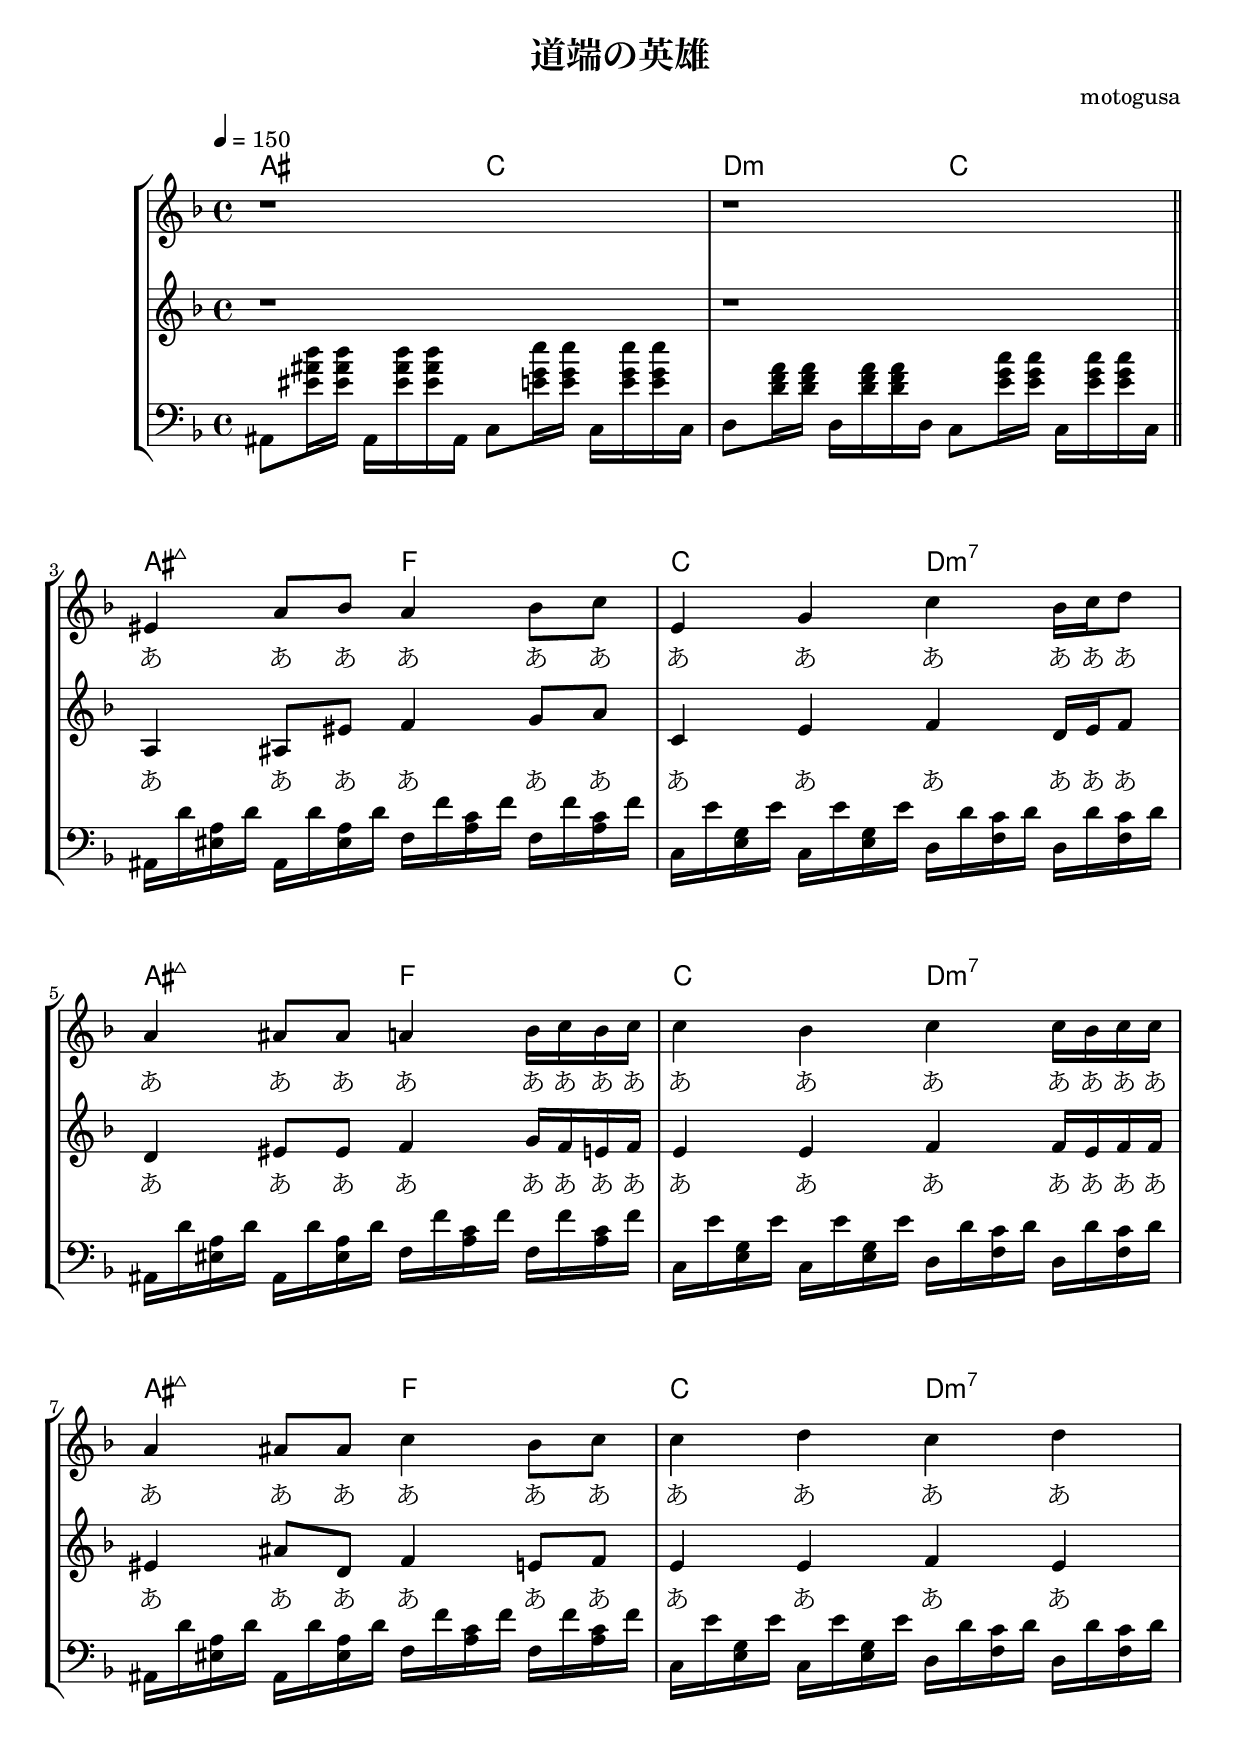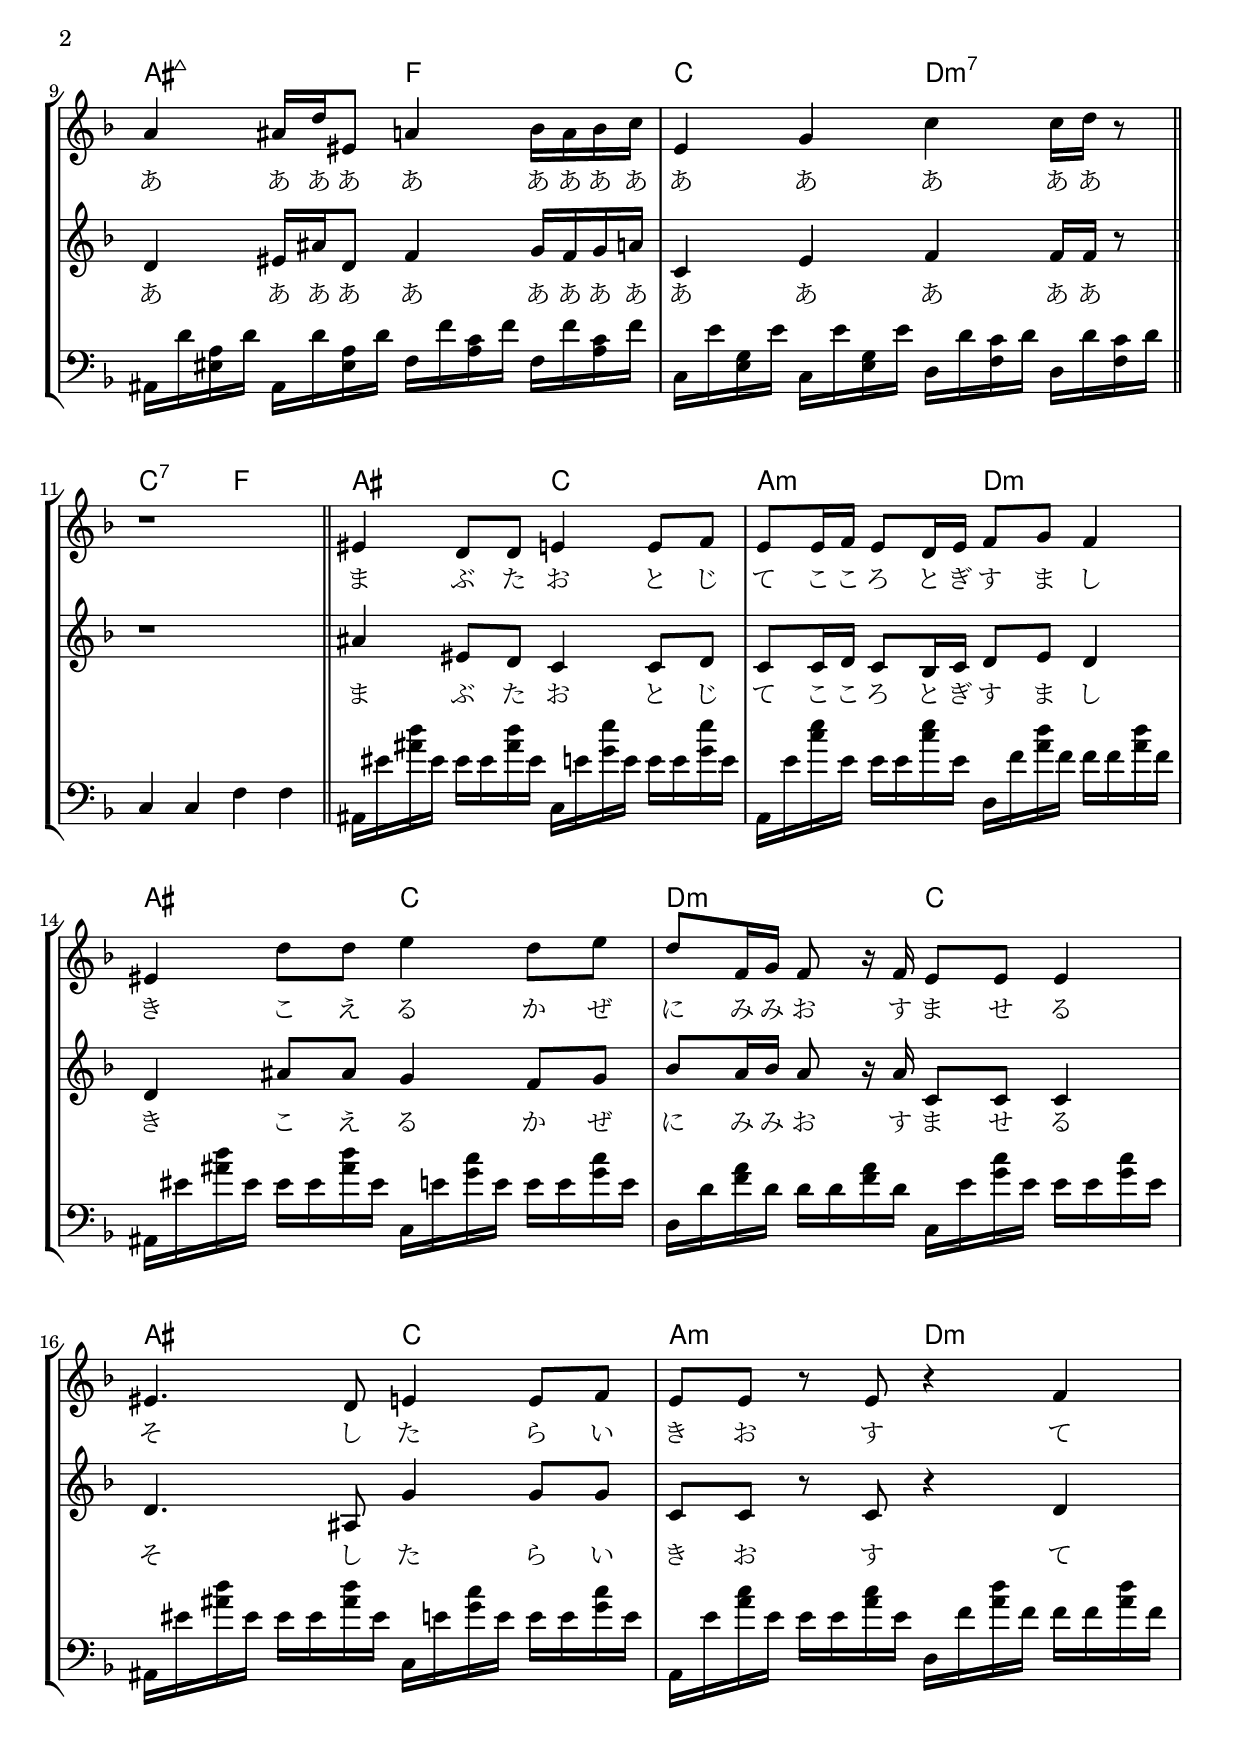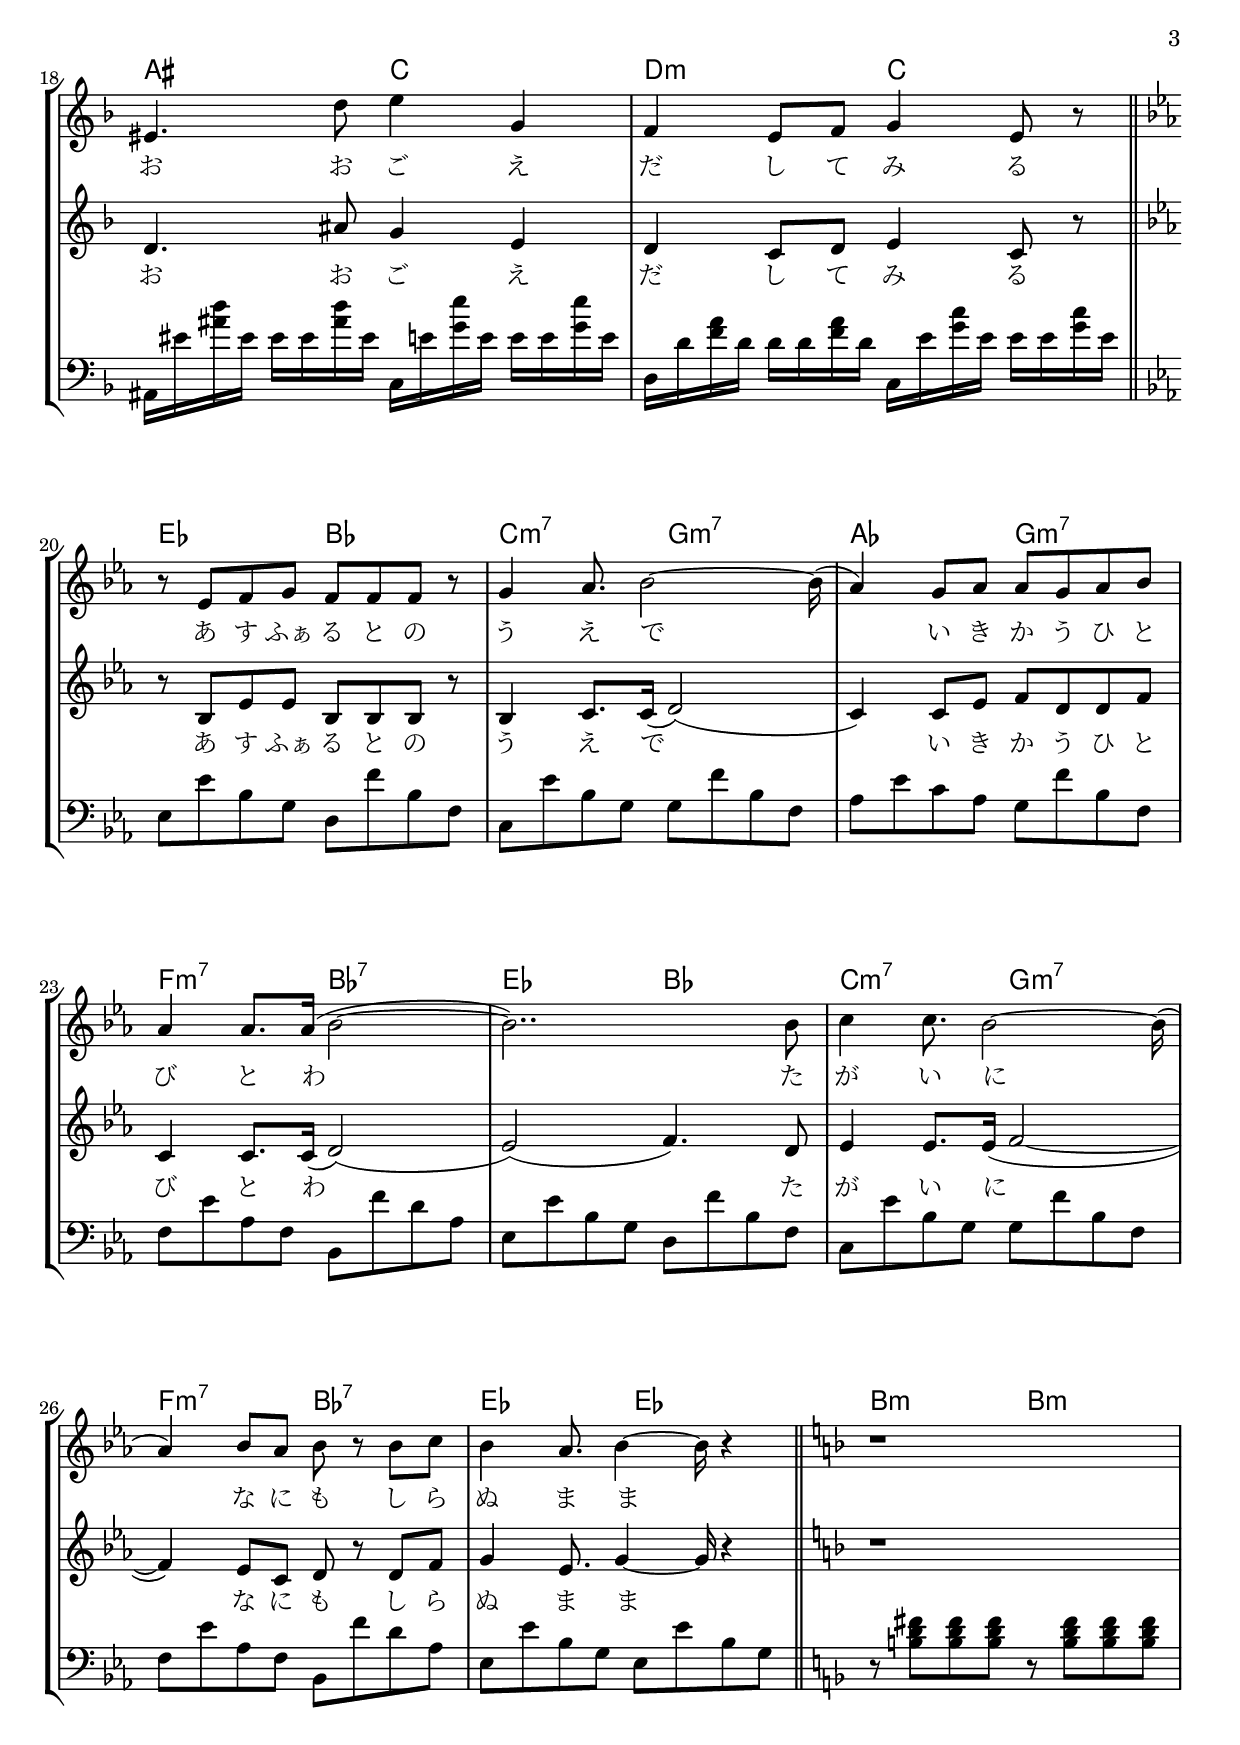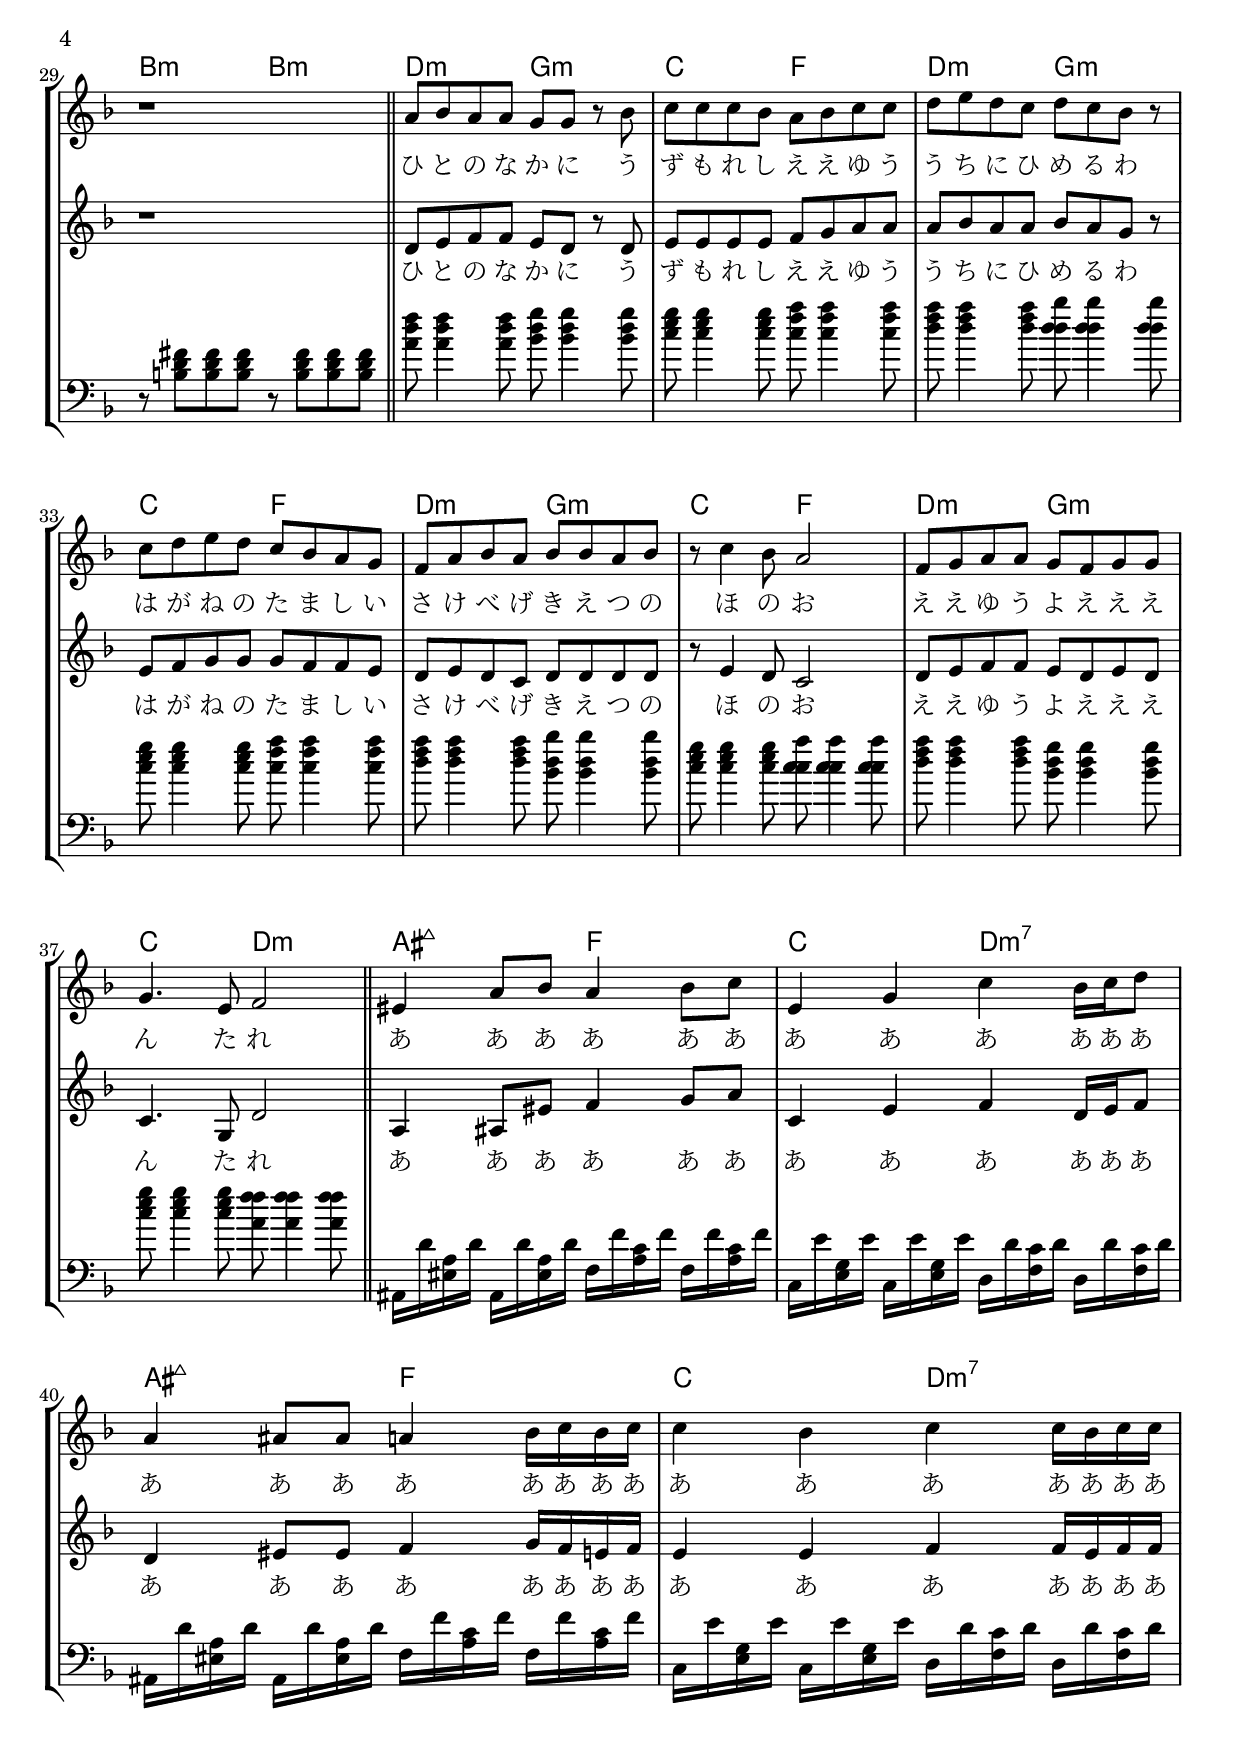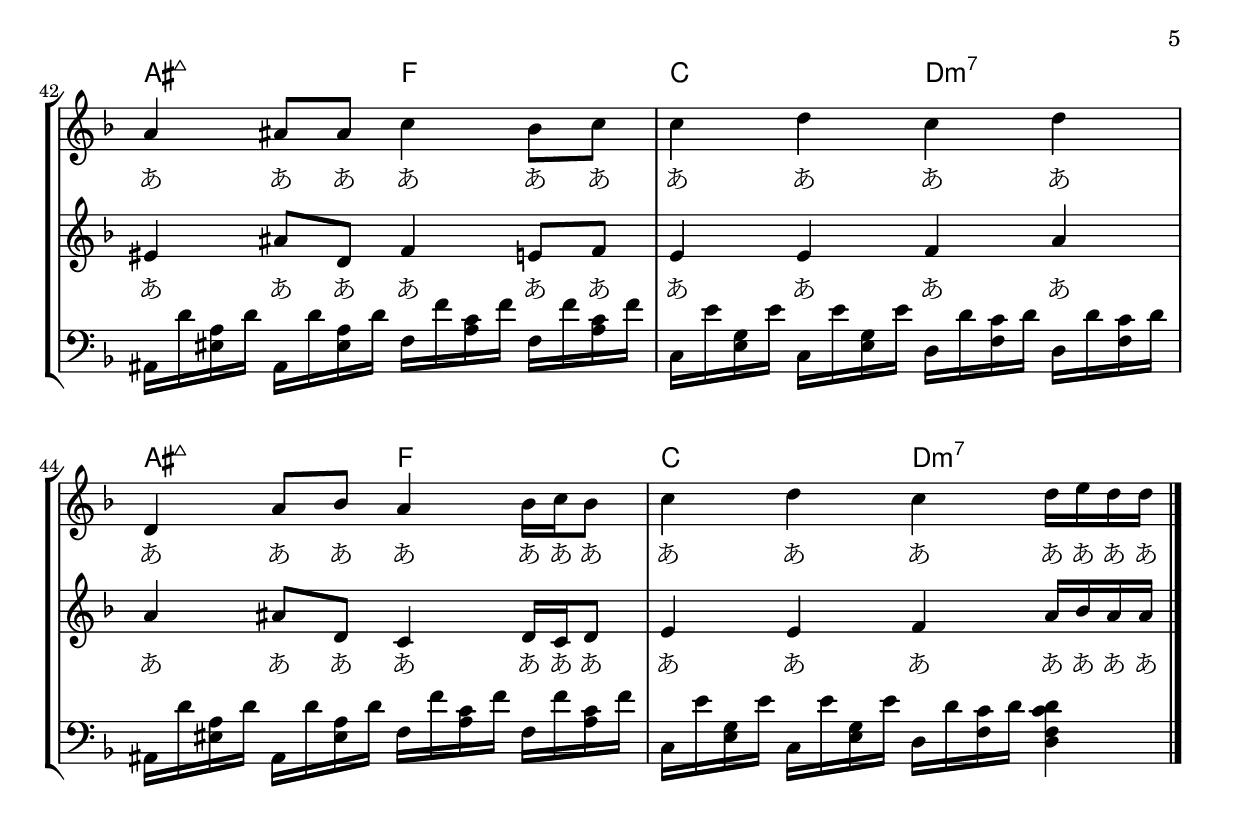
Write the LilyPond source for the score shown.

\version "2.12.1"

\header {
	title = \markup {道端の英雄}
	composer = \markup \center-column {motogusa}
}

harmony = \chordmode {
	ais2 c d:m c 

	ais:maj7 f c d:min7 ais:maj7 f c d:min7 ais:maj7 f c d:min7 ais:maj7 f c d:min7 

	c:7 f 

	ais c a:m d:m ais c d:m c ais c a:m d:m ais c d:m c 

	es bes c:min7 g:min7 as g:min7 f:min7 bes:7 es bes c:min7 g:min7 f:min7 bes:7 es es 

	b:m b:m b:m b:m 

	d:m g:m c f d:m g:m c f d:m g:m c f d:m g:m c d:m 

	ais:maj7 f c d:min7 ais:maj7 f c d:min7 ais:maj7 f c d:min7 ais:maj7 f c d:min7 
}

melody = {
	\key f \major
	\tempo 4 = 150
	r1 | r1   
	\set Staff.midiInstrument = #"Violin"
	eis'4  a'8  bes'8  a'4  bes'8  c''8 
	e'4  g'4  c''4  bes'16  c''16  d''8 
	a'4  ais'8  ais'8  a'4  bes'16  c''16  bes'16  c''16 
	c''4  bes'4  c''4  c''16  bes'16  c''16  c''16 
	a'4  ais'8  ais'8  c''4  bes'8  c''8 
	c''4  d''4  c''4  d''4 
	a'4  ais'16  d''16  eis'8  a'4  bes'16  a'16  bes'16  c''16 
	e'4  g'4  c''4  c''16  d''16  	r8 	r1   
	\set Staff.midiInstrument = #"mmi0.42"
	eis'4  d'8  d'8  e'4  e'8  f'8 
	e'8  e'16  f'16  e'8  d'16  e'16  f'8  g'8  f'4 
	eis'4  d''8  d''8  e''4  d''8  e''8 
	d''8  f'16  g'16  f'8  r16  f'16  e'8  e'8  e'4 
	eis'4.  d'8  e'4  e'8  f'8 
	e'8  e'8  r8  e'8  r4  f'4 
	eis'4.  d''8  e''4  g'4 
	f'4  e'8  f'8  g'4  e'8  	r8 	\set Staff.midiInstrument = #"mmi0.42"
		\key es \major
r8 es'8  f'8  g'8  f'8  f'8  f'8  r8 
	g'4  as'8.  bes'2~bes'16 
	(as'4)  g'8  as'8  as'8  g'8  as'8  bes'8 
	as'4  as'8.  as'16  (bes'2~ 
	bes'2..)  bes'8 
	c''4  c''8.  bes'2~bes'16 
	(as'4)  bes'8  as'8  bes'8  r8  bes'8  c''8 
	bes'4  as'8.  bes'4~bes'16  	r4 	\key f \major
	r1 | r1   
	\set Staff.midiInstrument = #"mmi0.42"
	a'8  bes'8  a'8  a'8  g'8  g'8  r8  bes'8 
	c''8  c''8  c''8  bes'8  a'8  bes'8  c''8  c''8 
	d''8  e''8  d''8  c''8  d''8  c''8  bes'8  r8 
	c''8  d''8  e''8  d''8  c''8  bes'8  a'8  g'8 
	f'8  a'8  bes'8  a'8  bes'8  bes'8  a'8  bes'8 
	r8  c''4  bes'8  a'2 
	f'8  g'8  a'8  a'8  g'8  f'8  g'8  g'8 
	g'4.  e'8  f'2
	\set Staff.midiInstrument = #"Violin"
	eis'4  a'8  bes'8  a'4  bes'8  c''8 
	e'4  g'4  c''4  bes'16  c''16  d''8 
	a'4  ais'8  ais'8  a'4  bes'16  c''16  bes'16  c''16 
	c''4  bes'4  c''4  c''16  bes'16  c''16  c''16 
	a'4  ais'8  ais'8  c''4  bes'8  c''8 
	c''4  d''4  c''4  d''4 
	d'4  a'8  bes'8  a'4  bes'16  c''16  bes'8 
	c''4  d''4  c''4  d''16  e''16  d''16  d''16
	\bar "|."
}

words = \lyricmode {
	
	あ  あ  あ  あ  あ  あ  あ  あ  あ  あ  あ  あ  あ  あ  あ  あ  あ  あ  あ  あ  あ  あ  あ  あ  あ  あ  あ  あ  あ  あ  あ  あ  あ  あ  あ  あ  あ  あ  あ  あ  あ  あ  あ  あ  あ  あ  あ  あ  あ  あ  あ  
	
	ま  ぶ  た  お  と  じ  て  こ  こ  ろ  と  ぎ  す  ま  し  き  こ  え  る  か  ぜ  に  み  み  お  す  ま  せ  る  そ  し  た  ら  い  き  お  す  て  お  お  ご  え  だ  し  て  み  る  
	あ  す  ふぁ  る  と  の  う  え  で  い  き  か  う  ひ  と  び  と  わ  た  が  い  に  な  に  も  し  ら  ぬ  ま  ま  
	
	ひ  と  の  な  か  に  う  ず  も  れ  し  え  え  ゆ  う  う  ち  に  ひ  め  る  わ  は  が  ね  の  た  ま  し  い  さ  け  べ  げ  き  え  つ  の  ほ  の  お  え  え  ゆ  う  よ  え  え  え  ん  た  れ  
	あ  あ  あ  あ  あ  あ  あ  あ  あ  あ  あ  あ  あ  あ  あ  あ  あ  あ  あ  あ  あ  あ  あ  あ  あ  あ  あ  あ  あ  あ  あ  あ  あ  あ  あ  あ  あ  あ  あ  あ  あ  あ  あ  あ  あ  あ  あ  あ  あ  あ  あ  
}

secondmelody = {
	\key f \major
	\tempo 4 = 150
	r1 | r1   
	\set Staff.midiInstrument = #"Electric Grand"
	a4  ais8  eis'8  f'4  g'8  a'8 
	c'4  e'4  f'4  d'16  e'16  f'8 
	d'4  eis'8  eis'8  f'4  g'16  f'16  e'16  f'16 
	e'4  e'4  f'4  f'16  e'16  f'16  f'16 
	eis'4  ais'8  d'8  f'4  e'8  f'8 
	e'4  e'4  f'4  e'4 
	d'4  eis'16  ais'16  d'8  f'4  g'16  f'16  g'16  a'16 
	c'4  e'4  f'4  f'16  f'16  	r8 	r1   
	\set Staff.midiInstrument = #"Electric Grand"
	ais'4  eis'8  d'8  c'4  c'8  d'8 
	c'8  c'16  d'16  c'8  bes16  c'16  d'8  e'8  d'4 
	d'4  ais'8  ais'8  g'4  f'8  g'8 
	bes'8  a'16  bes'16  a'8  r16  a'16  c'8  c'8  c'4 
	d'4.  ais8  g'4  g'8  g'8 
	c'8  c'8  r8  c'8  r4  d'4 
	d'4.  ais'8  g'4  e'4 
	d'4  c'8  d'8  e'4  c'8  	r8 	\set Staff.midiInstrument = #"Electric Grand"
		\key es \major
r8 bes8  es'8  es'8  bes8  bes8  bes8  r8 
	bes4  c'8.  c'16  (d'2) 
	(c'4)  c'8  es'8  f'8  d'8  d'8  f'8 
	c'4  c'8.  c'16  (d'2) 
	(es'2)  (f'4.)  d'8 
	es'4  es'8.  es'16  (f'2~ 
	f'4)  es'8  c'8  d'8  r8  d'8  f'8 
	g'4  es'8.  g'4~g'16  	r4 	\key f \major
	r1 | r1   
	\set Staff.midiInstrument = #"Electric Grand"
	d'8  e'8  f'8  f'8  e'8  d'8  r8  d'8 
	e'8  e'8  e'8  e'8  f'8  g'8  a'8  a'8 
	a'8  bes'8  a'8  a'8  bes'8  a'8  g'8  r8 
	e'8  f'8  g'8  g'8  g'8  f'8  f'8  e'8 
	d'8  e'8  d'8  c'8  d'8  d'8  d'8  d'8 
	r8  e'4  d'8  c'2 
	d'8  e'8  f'8  f'8  e'8  d'8  e'8  d'8 
	c'4.  g8  d'2
	\set Staff.midiInstrument = #"Electric Grand"
	a4  ais8  eis'8  f'4  g'8  a'8 
	c'4  e'4  f'4  d'16  e'16  f'8 
	d'4  eis'8  eis'8  f'4  g'16  f'16  e'16  f'16 
	e'4  e'4  f'4  f'16  e'16  f'16  f'16 
	eis'4  ais'8  d'8  f'4  e'8  f'8 
	e'4  e'4  f'4  a'4 
	a'4  ais'8  d'8  c'4  d'16  c'16  d'8 
	e'4  e'4  f'4  a'16  bes'16  a'16  a'16
	\bar "|."
}

secondwords = \lyricmode {
	
	あ  あ  あ  あ  あ  あ  あ  あ  あ  あ  あ  あ  あ  あ  あ  あ  あ  あ  あ  あ  あ  あ  あ  あ  あ  あ  あ  あ  あ  あ  あ  あ  あ  あ  あ  あ  あ  あ  あ  あ  あ  あ  あ  あ  あ  あ  あ  あ  あ  あ  あ  
	
	ま  ぶ  た  お  と  じ  て  こ  こ  ろ  と  ぎ  す  ま  し  き  こ  え  る  か  ぜ  に  み  み  お  す  ま  せ  る  そ  し  た  ら  い  き  お  す  て  お  お  ご  え  だ  し  て  み  る  
	あ  す  ふぁ  る  と  の  う  え  で  い  き  か  う  ひ  と  び  と  わ  た  が  い  に  な  に  も  し  ら  ぬ  ま  ま  
	
	ひ  と  の  な  か  に  う  ず  も  れ  し  え  え  ゆ  う  う  ち  に  ひ  め  る  わ  は  が  ね  の  た  ま  し  い  さ  け  べ  げ  き  え  つ  の  ほ  の  お  え  え  ゆ  う  よ  え  え  え  ん  た  れ  
	あ  あ  あ  あ  あ  あ  あ  あ  あ  あ  あ  あ  あ  あ  あ  あ  あ  あ  あ  あ  あ  あ  あ  あ  あ  あ  あ  あ  あ  あ  あ  あ  あ  あ  あ  あ  あ  あ  あ  あ  あ  あ  あ  あ  あ  あ  あ  あ  あ  あ  あ  
}

tempochange = {
	\tempo 4 = 150
	r1 | r1 \bar "||"
	\tempo 4 = 150
	r1 | r1 | r1 | r1 | r1 | r1 | r1 | r1 \bar "||"
	\tempo 4 = 150
	r1 \bar "||"
	\tempo 4 = 150
	r1 | r1 | r1 | r1 | r1 | r1 | r1 | r1 \bar "||"
	\tempo 4 = 150
	r1 | r1 | r1 | r1 | r1 | r1 | r1 | r1 \bar "||"
	\tempo 4 = 150
	r1 | r1 \bar "||"
	\tempo 4 = 150
	r1 | r1 | r1 | r1 | r1 | r1 | r1 | r1 \bar "||"
	\tempo 4 = 150
	r1 | r1 | r1 | r1 | r1 | r1 | r1 | r1 \bar "|."
}

mainacc = {
	\clef bass
	\set Staff.midiInstrument = #"Acoustic Guitar (nylon)"
	\key f \major
	\tempo 4 = 150
	ais,8 <eis' ais' d''>16 <eis' ais' d''>16   ais,16 <eis' ais' d''>16 <eis' ais' d''>16 ais,16
	c8 <e' g' e''>16 <e' g' e''>16   c16 <e' g' e''>16 <e' g' e''>16 c16
	d8 <d' f' a'>16 <d' f' a'>16   d16 <d' f' a'>16 <d' f' a'>16 d16
	c8 <e' g' c''>16 <e' g' c''>16   c16 <e' g' c''>16 <e' g' c''>16 c16
	\bar "||"

	\set Staff.midiInstrument = #"Acoustic Guitar (nylon)"
	ais,16 d' <eis a> d' ais, d' <eis a> d'
	f16 f' <a c'> f' f f' <a c'> f'
	c16 e' <e g> e' c e' <e g> e'
	d16 d' <f c'> d' d d' <f c'> d'
	ais,16 d' <eis a> d' ais, d' <eis a> d'
	f16 f' <a c'> f' f f' <a c'> f'
	c16 e' <e g> e' c e' <e g> e'
	d16 d' <f c'> d' d d' <f c'> d'
	ais,16 d' <eis a> d' ais, d' <eis a> d'
	f16 f' <a c'> f' f f' <a c'> f'
	c16 e' <e g> e' c e' <e g> e'
	d16 d' <f c'> d' d d' <f c'> d'
	ais,16 d' <eis a> d' ais, d' <eis a> d'
	f16 f' <a c'> f' f f' <a c'> f'
	c16 e' <e g> e' c e' <e g> e'
	d16 d' <f c'> d' d d' <f c'> d'
	\bar "||"

	\set Staff.midiInstrument = #"Acoustic Guitar (nylon)"
	c4 c4
	f4 f4
	\bar "||"

	\set Staff.midiInstrument = #"Acoustic Guitar (nylon)"
	ais,16 eis' <ais' d''> eis' eis' eis' <ais' d''> eis'
	c16 e' <g' e''> e' e' e' <g' e''> e'
	a,16 e' <c'' e''> e' e' e' <c'' e''> e'
	d16 f' <a' d''> f' f' f' <a' d''> f'
	ais,16 eis' <ais' d''> eis' eis' eis' <ais' d''> eis'
	c16 e' <g' c''> e' e' e' <g' c''> e'
	d16 d' <f' a'> d' d' d' <f' a'> d'
	c16 e' <g' c''> e' e' e' <g' c''> e'
	ais,16 eis' <ais' d''> eis' eis' eis' <ais' d''> eis'
	c16 e' <g' c''> e' e' e' <g' c''> e'
	a,16 e' <a' c''> e' e' e' <a' c''> e'
	d16 f' <a' d''> f' f' f' <a' d''> f'
	ais,16 eis' <ais' d''> eis' eis' eis' <ais' d''> eis'
	c16 e' <g' e''> e' e' e' <g' e''> e'
	d16 d' <f' a'> d' d' d' <f' a'> d'
	c16 e' <g' c''> e' e' e' <g' c''> e'
	\bar "||"

	\set Staff.midiInstrument = #"Acoustic Guitar (nylon)"
	\key es \major
	es8 es' bes g
	d8 f' bes f
	c8 es' bes g
	g8 f' bes f
	as8 es' c' as
	g8 f' bes f
	f8 es' as f
	bes,8 f' d' as
	es8 es' bes g
	d8 f' bes f
	c8 es' bes g
	g8 f' bes f
	f8 es' as f
	bes,8 f' d' as
	es8 es' bes g
	es8 es' bes g
	\bar "||"

	\set Staff.midiInstrument = #"Acoustic Guitar (nylon)"
	\key f \major
	r8 <b d' fis'>8 <b d' fis'>8 <b d' fis'>8
	r8 <b d' fis'>8 <b d' fis'>8 <b d' fis'>8
	r8 <b d' fis'>8 <b d' fis'>8 <b d' fis'>8
	r8 <b d' fis'>8 <b d' fis'>8 <b d' fis'>8
	\bar "||"

	\set Staff.midiInstrument = #"Acoustic Guitar (nylon)"
	<a' d'' f''>8 <a' d'' f''>4 <a' d'' f''>8
	<bes' d'' g''>8 <bes' d'' g''>4 <bes' d'' g''>8
	<c'' e'' g''>8 <c'' e'' g''>4 <c'' e'' g''>8
	<c'' f'' a''>8 <c'' f'' a''>4 <c'' f'' a''>8
	<d'' f'' a''>8 <d'' f'' a''>4 <d'' f'' a''>8
	<d'' d'' bes''>8 <d'' d'' bes''>4 <d'' d'' bes''>8
	<c'' e'' g''>8 <c'' e'' g''>4 <c'' e'' g''>8
	<c'' f'' a''>8 <c'' f'' a''>4 <c'' f'' a''>8
	<d'' f'' a''>8 <d'' f'' a''>4 <d'' f'' a''>8
	<bes' d'' bes''>8 <bes' d'' bes''>4 <bes' d'' bes''>8
	<c'' e'' g''>8 <c'' e'' g''>4 <c'' e'' g''>8
	<c'' c'' a''>8 <c'' c'' a''>4 <c'' c'' a''>8
	<d'' f'' a''>8 <d'' f'' a''>4 <d'' f'' a''>8
	<bes' d'' g''>8 <bes' d'' g''>4 <bes' d'' g''>8
	<c'' e'' g''>8 <c'' e'' g''>4 <c'' e'' g''>8
	<a' f'' f''>8 <a' f'' f''>4 <a' f'' f''>8
	\bar "||"

	\set Staff.midiInstrument = #"Acoustic Guitar (nylon)"
	ais,16 d' <eis a> d' ais, d' <eis a> d'
	f16 f' <a c'> f' f f' <a c'> f'
	c16 e' <e g> e' c e' <e g> e'
	d16 d' <f c'> d' d d' <f c'> d'
	ais,16 d' <eis a> d' ais, d' <eis a> d'
	f16 f' <a c'> f' f f' <a c'> f'
	c16 e' <e g> e' c e' <e g> e'
	d16 d' <f c'> d' d d' <f c'> d'
	ais,16 d' <eis a> d' ais, d' <eis a> d'
	f16 f' <a c'> f' f f' <a c'> f'
	c16 e' <e g> e' c e' <e g> e'
	d16 d' <f c'> d' d d' <f c'> d'
	ais,16 d' <eis a> d' ais, d' <eis a> d'
	f16 f' <a c'> f' f f' <a c'> f'
	c16 e' <e g> e' c e' <e g> e'
	d16 d' <f c'> d' <d f c' d'>4
	\bar "|."
}

subacc = {
	\clef bass
	\set Staff.midiInstrument = #"Synth Bass 1"
	\key f \major
	\tempo 4 = 150
	ais,16 ais,16 <eis' ais' d''>16 ais,16   ais,32 ais,32 ais,16 <eis' ais' d''>16 ais,16
	c16 c16 <e' g' e''>16 c16   c32 c32 c16 <e' g' e''>16 c16
	d16 d16 <d' f' a'>16 d16   d32 d32 d16 <d' f' a'>16 d16
	c16 c16 <e' g' c''>16 c16   c32 c32 c16 <e' g' c''>16 c16
	\bar "||"

	\set Staff.midiInstrument = #"Synth Bass 1"
	ais,4 <eis a d'>8. <eis a d'>16
	f4 <a c' f'>8. <a c' f'>16
	c4 <e g e'>8. <e g e'>16
	d4 <f c' d'>8. <f c' d'>16
	ais,4 <eis a d'>8. <eis a d'>16
	f4 <a c' f'>8. <a c' f'>16
	c4 <e g e'>8. <e g e'>16
	d4 <f c' d'>8. <f c' d'>16
	ais,4 <eis a d'>8. <eis a d'>16
	f4 <a c' f'>8. <a c' f'>16
	c4 <e g e'>8. <e g e'>16
	d4 <f c' d'>8. <f c' d'>16
	ais,4 <eis a d'>8. <eis a d'>16
	f4 <a c' f'>8. <a c' f'>16
	c4 <e g e'>8. <e g e'>16
	d4 <f c' d'>8. <f c' d'>16
	\bar "||"

	\set Staff.midiInstrument = #"Synth Bass 1"
	c4 r4
	f4 r4
	\bar "||"

	\set Staff.midiInstrument = #"Synth Bass 1"
	ais,8 ais,8 ais,8 ais,8
	c8 c8 c8 c8
	a,8 a,8 a,8 a,8
	d8 d8 d8 d8
	ais,8 ais,8 ais,8 ais,8
	c8 c8 c8 c8
	d8 d8 d8 d8
	c8 c8 c8 c8
	ais,8 ais,8 ais,8 ais,8
	c8 c8 c8 c8
	a,8 a,8 a,8 a,8
	d8 d8 d8 d8
	ais,8 ais,8 ais,8 ais,8
	c8 c8 c8 c8
	d8 d8 d8 d8
	c8 c8 c8 c8
	\bar "||"

	\set Staff.midiInstrument = #"Synth Bass 1"
	\key es \major
	r8 <g bes es'>4 <g bes es'>8
	r8 <f bes f'>4 <f bes f'>8
	r8 <g bes es'>4 <g bes es'>8
	r8 <f bes f'>4 <f bes f'>8
	r8 <as c' es'>4 <as c' es'>8
	r8 <f bes f'>4 <f bes f'>8
	r8 <f as es'>4 <f as es'>8
	r8 <as d' f'>4 <as d' f'>8
	r8 <g bes es'>4 <g bes es'>8
	r8 <f bes f'>4 <f bes f'>8
	r8 <g bes es'>4 <g bes es'>8
	r8 <f bes f'>4 <f bes f'>8
	r8 <f as es'>4 <f as es'>8
	r8 <as d' f'>4 <as d' f'>8
	r8 <g bes es'>4 <g bes es'>8
	r8 <g bes es'>4 <g bes es'>8
	\bar "||"

	\set Staff.midiInstrument = #"Synth Bass 1"
	\key f \major
	b16 b d' fis' fis' d' b b
	b16 b d' fis' fis' d' b b
	b16 b d' fis' fis' d' b b
	b16 b d' fis' fis' d' b b
	\bar "||"

	\set Staff.midiInstrument = #"Synth Bass 1"
	d'8 <a' d'' f''>16 <a' d'' f''>16   <a' d'' f''>16 <a' d'' f''>16   a'16 <a' d'' f''>16
	g'8 <bes' d'' g''>16 <bes' d'' g''>16   <bes' d'' g''>16 <bes' d'' g''>16   bes'16 <bes' d'' g''>16
	c'8 <c'' e'' g''>16 <c'' e'' g''>16   <c'' e'' g''>16 <c'' e'' g''>16   c''16 <c'' e'' g''>16
	f'8 <c'' f'' a''>16 <c'' f'' a''>16   <c'' f'' a''>16 <c'' f'' a''>16   c''16 <c'' f'' a''>16
	d'8 <d'' f'' a''>16 <d'' f'' a''>16   <d'' f'' a''>16 <d'' f'' a''>16   d''16 <d'' f'' a''>16
	g8 <d'' d'' bes''>16 <d'' d'' bes''>16   <d'' d'' bes''>16 <d'' d'' bes''>16   d''16 <d'' d'' bes''>16
	c'8 <c'' e'' g''>16 <c'' e'' g''>16   <c'' e'' g''>16 <c'' e'' g''>16   c''16 <c'' e'' g''>16
	f'8 <c'' f'' a''>16 <c'' f'' a''>16   <c'' f'' a''>16 <c'' f'' a''>16   c''16 <c'' f'' a''>16
	d'8 <d'' f'' a''>16 <d'' f'' a''>16   <d'' f'' a''>16 <d'' f'' a''>16   d''16 <d'' f'' a''>16
	g'8 <bes' d'' bes''>16 <bes' d'' bes''>16   <bes' d'' bes''>16 <bes' d'' bes''>16   bes'16 <bes' d'' bes''>16
	c'8 <c'' e'' g''>16 <c'' e'' g''>16   <c'' e'' g''>16 <c'' e'' g''>16   c''16 <c'' e'' g''>16
	f'8 <c'' c'' a''>16 <c'' c'' a''>16   <c'' c'' a''>16 <c'' c'' a''>16   c''16 <c'' c'' a''>16
	d'8 <d'' f'' a''>16 <d'' f'' a''>16   <d'' f'' a''>16 <d'' f'' a''>16   d''16 <d'' f'' a''>16
	g'8 <bes' d'' g''>16 <bes' d'' g''>16   <bes' d'' g''>16 <bes' d'' g''>16   bes'16 <bes' d'' g''>16
	c'8 <c'' e'' g''>16 <c'' e'' g''>16   <c'' e'' g''>16 <c'' e'' g''>16   c''16 <c'' e'' g''>16
	d'8 <a' f'' f''>16 <a' f'' f''>16   <a' f'' f''>16 <a' f'' f''>16   a'16 <a' f'' f''>16
	\bar "||"

	\set Staff.midiInstrument = #"Synth Bass 1"
	<ais, d'>16 eis a eis <ais, d'> eis a eis
	<f f'>16 a c' a <f f'> a c' a
	<c e'>16 e g e <c e'> e g e
	<d d'>16 f c' f <d d'> f c' f
	<ais, d'>16 eis a eis <ais, d'> eis a eis
	<f f'>16 a c' a <f f'> a c' a
	<c e'>16 e g e <c e'> e g e
	<d d'>16 f c' f <d d'> f c' f
	<ais, d'>16 eis a eis <ais, d'> eis a eis
	<f f'>16 a c' a <f f'> a c' a
	<c e'>16 e g e <c e'> e g e
	<d d'>16 f c' f <d d'> f c' f
	<ais, d'>16 eis a eis <ais, d'> eis a eis
	<f f'>16 a c' a <f f'> a c' a
	<c e'>16 e g e <c e'> e g e
	<d d'>16 f c' f <d f c' d'>4
	\bar "|."
}

percA = {
	\drummode {
	hh4 hh8 hh2 r8  |\times 16/32{ hh2 hh8. hh1 r4 r16 } \bar "||"
	r4 sn2 sn8. sn16  |r4 sn2 sn8. sn16  |r4 sn2 sn8. sn16  |r4 sn2 sn8. sn16  |r4 sn2 sn8. sn16  |r4 sn2 sn8. sn16  |r4 sn2 sn8. sn16  |r8 sn8 sn4 sn8 sn8 sn16 sn8 sn16  \bar "||"
	r8 hh2. r8  \bar "||"
	hh4 hh4 hh4 hh4  |hh4 hh4 hh4 hh4  |hh4 hh4 hh4 hh4  |hh4 hh4 hh4 hh4  |hh4 hh4 hh4 hh4  |hh4 hh4 hh4 hh4  |hh4 hh4 hh4 hh4  |hh4 hh4 hh4 hh4  \bar "||"
	r1  |r1  |r1  |r1  |r1  |r1  |r1  |r2 r8 hho4 hho8  \bar "||"
	cymr4 cymr4 cymr4 cymr4  |cymr4 cymr8 cymr16 cymr16 cymr4 cymr4  \bar "||"
	cymc1  |r1  |r1  |r1  |cymc1  |r1  |r1  |r1  \bar "||"
	bd2 r8 bd4 bd8  |bd4. bd8 bd2  |bd2 r8 bd4 bd8  |bd4. bd8 bd2  |bd2 r8 bd4 bd8  |bd4. bd8 bd2  |bd2 r8 bd4 bd8  |bd4. bd8 bd2  \bar "|."
	}
}

percB = {
	\drummode {
	r16 hhp8 hhp8 hhp2 r8.  |\times 16/32{ r8 hhp4 hhp4 hhp8 hhp1 r4 } \bar "||"
	r4. r16 tommh8 tommh4. r16  |r1  |r4. r16 tommh8 tommh4. r16  |r1  |r4. r16 tommh8 tommh4. r16  |r1  |r4. r16 tommh8 tommh4. r16  |r1  \bar "||"
	r4 sn2 sn4  \bar "||"
	r8 ss4 ss4 ss4 ss8  |r8 ss4 ss8 ss8. ss8. ss8  |r8 ss4 ss4 ss4 ss8  |r8 ss4 ss8 ss8. ss8. ss8  |r8 ss4 ss4 ss4 ss8  |r8 ss4 ss8 ss8. ss8. ss8  |r8 ss4 ss4 ss4 ss8  |r8 ss4 ss8 ss8. ss8. ss8  \bar "||"
	r4. hhp2 hhp8  |r4. hhp2 hhp8  |r4. hhp2 hhp8  |r4. hhp2 hhp8  |r4. hhp2 hhp8  |r4. hhp2 hhp8  |r4. hhp2 hhp8  |hhp4 hhp4 hhp4 hhp4  \bar "||"
	r2 sn2  |r2 sn2  \bar "||"
	r8 hho8 hho8 hho8 hho8 hho8 hho8 hho8  |hho8 hho8 hho8 hho8 hho8 hho8 hho8 hho8  |hho8 hho8 hho8 hho8 hho8 hho8 hho8 hho8  |hho8 hho8 hho8 hho8 hho8 hho4.  |r8 hho8 hho8 hho8 hho8 hho8 hho8 hho8  |hho8 hho8 hho8 hho8 hho8 hho8 hho8 hho8  |hho8 hho8 hho8 hho8 hho8 hho8 hho8 hho8  |hho8 hho8 hho8 hho8 hho8 hho4.  \bar "||"
	r4. ss4. ss4  |r4 ss4. ss4.  |r4. ss4. ss4  |r4 ss4. ss4.  |r4. ss4. ss4  |r4 ss4. ss4.  |r4. ss4. ss4  |r4 ss4. ss4.  \bar "|."
	}
}

percC = {
	\drummode {
	r1  |\times 16/32{ r1 r2 hho2 } \bar "||"
	r8 toml8 toml8 toml8 toml8 toml8 toml8 toml8  |toml8 toml8 toml8 toml8 toml8 toml8 toml8 toml8  |toml8 toml8 toml8 toml8 toml8 toml8 toml8 toml8  |toml8 toml8 toml8 toml8 toml8 toml8 toml8 toml8  |r8 toml8 toml8 toml8 toml8 toml8 toml8 toml8  |toml8 toml8 toml8 toml8 toml8 toml8 toml8 toml8  |toml8 toml8 toml8 toml8 toml8 toml8 toml8 toml8  |toml8 toml8 toml8 toml8 toml8 toml8 toml8 toml8  \bar "||"
	bd8 bd4. bd4. bd8  \bar "||"
	r8 hhp4 hhp4 hhp4 hhp8  |r8 hhp4 hhp4 hhp4 hhp8  |r8 hhp4 hhp4 hhp4 hhp8  |r8 hhp4 hhp4 hhp4 hhp8  |r8 hhp4 hhp4 hhp4 hhp8  |r8 hhp4 hhp4 hhp4 hhp8  |r8 hhp4 hhp4 hhp4 hhp8  |r8 hhp4 hhp4 hhp4 hhp8  \bar "||"
	hh4 hh4 hh4 hh4  |hh4 hh4 hh4 hh4  |hh4 hh4 hh4 hh4  |hh4 hh4 hh4 hh4  |hh4 hh4 hh4 hh4  |hh4 hh4 hh4 hh4  |hh4 hh4 hh4 hh4  |r4. hh2 r8  \bar "||"
	bd2. r8 bd8  |bd2 r8 bd4.  \bar "||"
	r1  |r1  |r1  |r2. hh4  |r1  |r1  |r1  |r2. hh4  \bar "||"
	cymr8 cymr8 cymr8 cymr8 cymr8 cymr8 cymr8 cymr8  |cymr8 cymr8 cymr8 cymr8 cymr8 cymr8 cymr8 cymr8  |cymr8 cymr8 cymr8 cymr8 cymr8 cymr8 cymr8 cymr8  |cymr8 cymr8 cymr8 cymr8 cymr4. cymr8  |cymr8 cymr8 cymr8 cymr8 cymr8 cymr8 cymr8 cymr8  |cymr8 cymr8 cymr8 cymr8 cymr8 cymr8 cymr8 cymr8  |cymr8 cymr8 cymr8 cymr8 cymr8 cymr8 cymr8 cymr8  |cymr8 cymr8 cymr8 cymr8 cymr4. cymr8  \bar "|."
	}
}

percD = {
	\drummode {
	bd8. bd8. bd2 bd8  |\times 16/32{ bd4. bd4. bd8 bd2 r8 bd2 } \bar "||"
	r1  |r4. r16 tomfh8 tomfh4. r16  |r1  |r4. r16 tomfh8 tomfh4. r16  |r1  |r4. r16 tomfh8 tomfh4. r16  |r1  |r4. r16 tomfh2 r16  \bar "||"
	r1  \bar "||"
	bd2 bd4. r16 bd16  |bd4 bd4 bd4 bd8. bd16  |bd2 bd4. r16 bd16  |bd4 bd4 bd4 bd8. bd16  |bd2 bd4. r16 bd16  |bd4 bd4 bd4 bd8. bd16  |bd2 bd4. r16 bd16  |bd4 bd4 bd4 bd8. bd16  \bar "||"
	bd2. r8 bd8  |bd8. bd8. bd2 bd8  |bd2. r8 bd8  |bd8. bd8. bd2 bd8  |bd2. r8 bd8  |bd8. bd8. bd2 bd8  |bd2. r8 bd8  |bd8. bd4. r16 bd4 bd8  \bar "||"
	r1 |r8. tommh8. tommh2 r8  \bar "||"
	r8 sn4 sn4 sn4 sn8  |r8 sn4 sn4 sn4 sn8  |r8 sn4 sn4 sn4 sn8  |r8 sn4 sn4 sn8. sn16 sn16 sn16  |r8 sn4 sn4 sn4 sn8  |r8 sn4 sn4 sn4 sn8  |r8 sn4 sn4 sn4 sn8  |r8 sn4 sn4 sn8. sn16 sn16 sn16  \bar "||"
	r1 |r1 |r1 |r2. toml4  |r1 |r1 |r1 |r2. toml4  \bar "|."
	}
}

percE = {
	\drummode {
	r2 ss2  |\times 16/32{ r1 ss1 } \bar "||"
	bd4. r16 bd8. bd4.  |bd8. bd4. r16 bd4 bd8  |bd8. bd4 bd8. bd4.  |bd8. bd4. r16 bd4 bd8  |bd4. r16 bd8. bd4.  |bd8. bd4. r16 bd4 bd8  |bd8. bd4 bd8. bd4.  |bd4. bd8 bd4 r16 bd8.  \bar "||"
	cymc1  \bar "||"
	r1 | r1 | r1 | r1 | r1 | r1 | r1 | r1 \bar "||"
	r1 | r1 | r1 | r1 | r1 | r1 | r1 | r1 \bar "||"
	r1 |r2. toml8 toml8  \bar "||"
	bd4 bd16 bd8. bd8. bd8 bd8.  |bd4 bd16 bd8. bd16 bd8 bd8 bd8.  |bd4 bd16 bd8. bd8. bd8 bd8.  |bd4 bd16 bd8. bd16 bd8. bd4  |bd4 bd16 bd8. bd8. bd8 bd8.  |bd4 bd16 bd8. bd16 bd8 bd8 bd8.  |bd4 bd16 bd8. bd8. bd8 bd8.  |bd4 bd16 bd8. bd16 bd8. bd4  \bar "||"
	r1 |r1 |r1 |r2 r8 tommh4.  |r1 |r1 |r1 |r2 r8 tommh4.  \bar "|."
	}
}

percF = {
	\drummode {
	r1 |\times 16/32{ r1 sn4 sn8 sn2 r8 } \bar "||"
	cymc1  |r1 |r1 |r1 |cymc1  |r1 |r1 |r1 \bar "||"
	r4 r16 tommh16 tommh4. tommh4  \bar "||"
	r1 | r1 | r1 | r1 | r1 | r1 | r1 | r1 \bar "||"
	r1 | r1 | r1 | r1 | r1 | r1 | r1 | r1 \bar "||"
	r1 |hho1  \bar "||"
	r1 | r1 | r1 | r1 | r1 | r1 | r1 | r1 \bar "||"
	r1 | r1 | r1 | r1 | r1 | r1 | r1 | r1 \bar "|."
	}
}

percG = {
	\drummode {
	r1 |r1 \bar "||"
	r1 | r1 | r1 | r1 | r1 | r1 | r1 | r1 \bar "||"
	r4. r16 tomml4. tomml8.  \bar "||"
	r1 | r1 | r1 | r1 | r1 | r1 | r1 | r1 \bar "||"
	r1 | r1 | r1 | r1 | r1 | r1 | r1 | r1 \bar "||"
	r1 | r1 \bar "||"
	r1 | r1 | r1 | r1 | r1 | r1 | r1 | r1 \bar "||"
	r1 | r1 | r1 | r1 | r1 | r1 | r1 | r1 \bar "|."
	}
}

percH = {
	\drummode {
	r1 |\times 16/32{ r1 r2 r8 tommh4. } \bar "||"
	r1 | r1 | r1 | r1 | r1 | r1 | r1 | r1 \bar "||"
	r2 r16 toml8 toml4 r16  \bar "||"
	r1 | r1 | r1 | r1 | r1 | r1 | r1 | r1 \bar "||"
	r1 | r1 | r1 | r1 | r1 | r1 | r1 | r1 \bar "||"
	r1 | r1 \bar "||"
	r1 | r1 | r1 | r1 | r1 | r1 | r1 | r1 \bar "||"
	r1 | r1 | r1 | r1 | r1 | r1 | r1 | r1 \bar "|."
	}
}

percI = {
	\drummode {
	r1 |\times 16/32{ r1 r2. tomfh4 } \bar "||"
	r1 | r1 | r1 | r1 | r1 | r1 | r1 | r1 \bar "||"
	r2 r8 tomfh4 tomfh8  \bar "||"
	r1 | r1 | r1 | r1 | r1 | r1 | r1 | r1 \bar "||"
	r1 | r1 | r1 | r1 | r1 | r1 | r1 | r1 \bar "||"
	r1 | r1 \bar "||"
	r1 | r1 | r1 | r1 | r1 | r1 | r1 | r1 \bar "||"
	r1 | r1 | r1 | r1 | r1 | r1 | r1 | r1 \bar "|."
	}
}

\score {
	<<
		\new StaffGroup <<
			\new ChordNames {\harmony}
			\new Voice = "melody" {\melody}
			\new Lyrics \lyricsto "melody" \words
			\new Voice = "secondmelody" {\secondmelody}
			\new Lyrics \lyricsto "secondmelody" \secondwords
			\new Staff = "mainacc" {\mainacc}
		>>
	>>
	\layout { }
}
